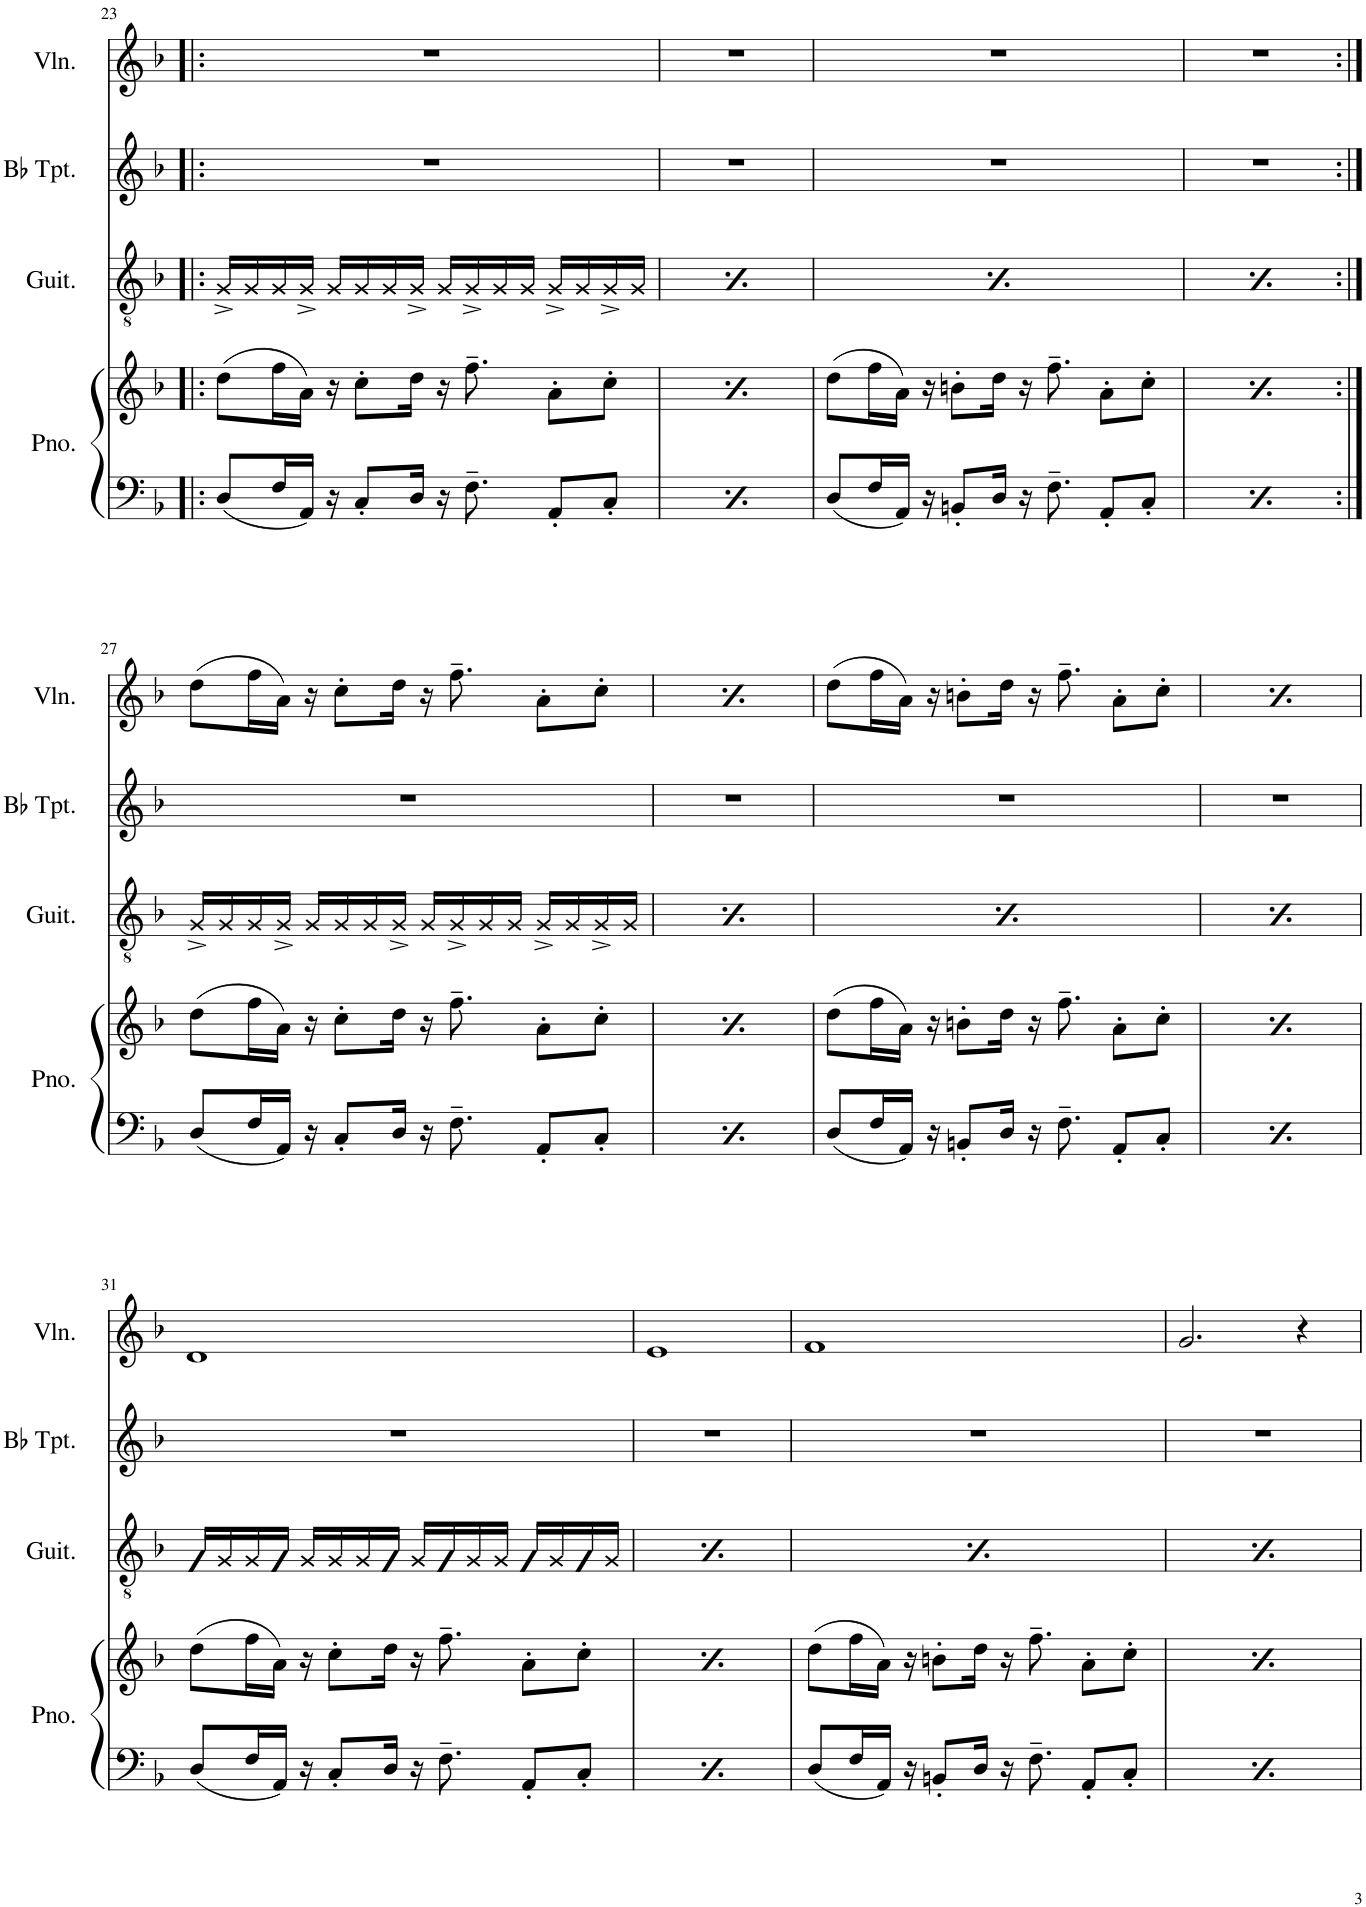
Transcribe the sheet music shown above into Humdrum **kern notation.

**kern	**kern	**kern	**kern	**kern
*part4	*part4	*part3	*part2	*part1
*staff5	*staff4	*staff3	*staff2	*staff1
*I"Piano	*	*I"Acoustic Guitar	*I"Bb Trumpet	*I"Violin
*I'Pno.	*	*I'Guit.	*I'Bb Tpt.	*I'Vln.
!!LO:PB:g=z
*clefF4	*clefG2	*clefGv2	*clefG2	*clefG2
*	*	*	*ITrd1c2	*
*k[b-]	*k[b-]	*k[b-]	*k[b-]	*k[b-]
*M4/4	*M4/4	*M4/4	*M4/4	*M4/4
=23!|:	=23!|:	=23!|:	=23!|:	=23!|:
8D/L	(8dd\L	16G^/LL	1r	1r
.	.	16G/	.	.
16F/L	16ff\L	16G/	.	.
16AA/JJ	16a\JJ)	16G^/JJ	.	.
16r	16r	16G/LL	.	.
8C'/L	8cc'\L	16G/	.	.
.	.	16G/	.	.
16D/Jk	16dd\Jk	16G^/JJ	.	.
16r	16r	16G/LL	.	.
8.F~\	8.ff~\	16G^/	.	.
.	.	16G/	.	.
.	.	16G/JJ	.	.
8AA'/L	8a'\L	16G^/LL	.	.
.	.	16G/	.	.
8C'/J	8cc'\J	16G^/	.	.
.	.	16G/JJ	.	.
=24	=24	=24	=24	=24
8D/L	(8dd\L	16G^/LL	1r	1r
.	.	16G/	.	.
16F/L	16ff\L	16G/	.	.
16AA/JJ	16a\JJ)	16G^/JJ	.	.
16r	16r	16G/LL	.	.
8C'/L	8cc'\L	16G/	.	.
.	.	16G/	.	.
16D/Jk	16dd\Jk	16G^/JJ	.	.
16r	16r	16G/LL	.	.
8.F~\	8.ff~\	16G^/	.	.
.	.	16G/	.	.
.	.	16G/JJ	.	.
8AA'/L	8a'\L	16G^/LL	.	.
.	.	16G/	.	.
8C'/J	8cc'\J	16G^/	.	.
.	.	16G/JJ	.	.
=25	=25	=25	=25	=25
8D/L	(8dd\L	16G^/LL	1r	1r
.	.	16G/	.	.
16F/L	16ff\L	16G/	.	.
16AA/JJ	16a\JJ)	16G^/JJ	.	.
16r	16r	16G/LL	.	.
8BBn'/L	8bn'\L	16G/	.	.
.	.	16G/	.	.
16D/Jk	16dd\Jk	16G^/JJ	.	.
16r	16r	16G/LL	.	.
8.F~\	8.ff~\	16G^/	.	.
.	.	16G/	.	.
.	.	16G/JJ	.	.
8AA'/L	8a'\L	16G^/LL	.	.
.	.	16G/	.	.
8C'/J	8cc'\J	16G^/	.	.
.	.	16G/JJ	.	.
=26	=26	=26	=26	=26
8D/L	(8dd\L	16G^/LL	1r	1r
.	.	16G/	.	.
16F/L	16ff\L	16G/	.	.
16AA/JJ	16a\JJ)	16G^/JJ	.	.
16r	16r	16G/LL	.	.
8BBn'/L	8bn'\L	16G/	.	.
.	.	16G/	.	.
16D/Jk	16dd\Jk	16G^/JJ	.	.
16r	16r	16G/LL	.	.
8.F~\	8.ff~\	16G^/	.	.
.	.	16G/	.	.
.	.	16G/JJ	.	.
8AA'/L	8a'\L	16G^/LL	.	.
.	.	16G/	.	.
8C'/J	8cc'\J	16G^/	.	.
.	.	16G/JJ	.	.
!!LO:LB:g=z
=27:|!	=27:|!	=27:|!	=27:|!	=27:|!
8D/L	(8dd\L	16G^/LL	1r	(8dd\L
.	.	16G/	.	.
16F/L	16ff\L	16G/	.	16ff\L
16AA/JJ	16a\JJ)	16G^/JJ	.	16a\JJ)
16r	16r	16G/LL	.	16r
8C'/L	8cc'\L	16G/	.	8cc'\L
.	.	16G/	.	.
16D/Jk	16dd\Jk	16G^/JJ	.	16dd\Jk
16r	16r	16G/LL	.	16r
8.F~\	8.ff~\	16G^/	.	8.ff~\
.	.	16G/	.	.
.	.	16G/JJ	.	.
8AA'/L	8a'\L	16G^/LL	.	8a'\L
.	.	16G/	.	.
8C'/J	8cc'\J	16G^/	.	8cc'\J
.	.	16G/JJ	.	.
=28	=28	=28	=28	=28
8D/L	(8dd\L	16G^/LL	1r	(8dd\L
.	.	16G/	.	.
16F/L	16ff\L	16G/	.	16ff\L
16AA/JJ	16a\JJ)	16G^/JJ	.	16a\JJ)
16r	16r	16G/LL	.	16r
8C'/L	8cc'\L	16G/	.	8cc'\L
.	.	16G/	.	.
16D/Jk	16dd\Jk	16G^/JJ	.	16dd\Jk
16r	16r	16G/LL	.	16r
8.F~\	8.ff~\	16G^/	.	8.ff~\
.	.	16G/	.	.
.	.	16G/JJ	.	.
8AA'/L	8a'\L	16G^/LL	.	8a'\L
.	.	16G/	.	.
8C'/J	8cc'\J	16G^/	.	8cc'\J
.	.	16G/JJ	.	.
=29	=29	=29	=29	=29
8D/L	(8dd\L	16G^/LL	1r	(8dd\L
.	.	16G/	.	.
16F/L	16ff\L	16G/	.	16ff\L
16AA/JJ	16a\JJ)	16G^/JJ	.	16a\JJ)
16r	16r	16G/LL	.	16r
8BBn'/L	8bn'\L	16G/	.	8bn'\L
.	.	16G/	.	.
16D/Jk	16dd\Jk	16G^/JJ	.	16dd\Jk
16r	16r	16G/LL	.	16r
8.F~\	8.ff~\	16G^/	.	8.ff~\
.	.	16G/	.	.
.	.	16G/JJ	.	.
8AA'/L	8a'\L	16G^/LL	.	8a'\L
.	.	16G/	.	.
8C'/J	8cc'\J	16G^/	.	8cc'\J
.	.	16G/JJ	.	.
=30	=30	=30	=30	=30
8D/L	(8dd\L	16G^/LL	1r	(8dd\L
.	.	16G/	.	.
16F/L	16ff\L	16G/	.	16ff\L
16AA/JJ	16a\JJ)	16G^/JJ	.	16a\JJ)
16r	16r	16G/LL	.	16r
8BBn'/L	8bn'\L	16G/	.	8bn'\L
.	.	16G/	.	.
16D/Jk	16dd\Jk	16G^/JJ	.	16dd\Jk
16r	16r	16G/LL	.	16r
8.F~\	8.ff~\	16G^/	.	8.ff~\
.	.	16G/	.	.
.	.	16G/JJ	.	.
8AA'/L	8a'\L	16G^/LL	.	8a'\L
.	.	16G/	.	.
8C'/J	8cc'\J	16G^/	.	8cc'\J
.	.	16G/JJ	.	.
!!LO:LB:g=z
=31	=31	=31	=31	=31
8D/L	(8dd\L	16G/LL	1r	1d
.	.	16G/	.	.
16F/L	16ff\L	16G/	.	.
16AA/JJ	16a\JJ)	16G/JJ	.	.
16r	16r	16G/LL	.	.
8C'/L	8cc'\L	16G/	.	.
.	.	16G/	.	.
16D/Jk	16dd\Jk	16G/JJ	.	.
16r	16r	16G/LL	.	.
8.F~\	8.ff~\	16G/	.	.
.	.	16G/	.	.
.	.	16G/JJ	.	.
8AA'/L	8a'\L	16G/LL	.	.
.	.	16G/	.	.
8C'/J	8cc'\J	16G/	.	.
.	.	16G/JJ	.	.
=32	=32	=32	=32	=32
8D/L	(8dd\L	16G/LL	1r	1e
.	.	16G/	.	.
16F/L	16ff\L	16G/	.	.
16AA/JJ	16a\JJ)	16G/JJ	.	.
16r	16r	16G/LL	.	.
8C'/L	8cc'\L	16G/	.	.
.	.	16G/	.	.
16D/Jk	16dd\Jk	16G/JJ	.	.
16r	16r	16G/LL	.	.
8.F~\	8.ff~\	16G/	.	.
.	.	16G/	.	.
.	.	16G/JJ	.	.
8AA'/L	8a'\L	16G/LL	.	.
.	.	16G/	.	.
8C'/J	8cc'\J	16G/	.	.
.	.	16G/JJ	.	.
=33	=33	=33	=33	=33
8D/L	(8dd\L	16G/LL	1r	1f
.	.	16G/	.	.
16F/L	16ff\L	16G/	.	.
16AA/JJ	16a\JJ)	16G/JJ	.	.
16r	16r	16G/LL	.	.
8BBn'/L	8bn'\L	16G/	.	.
.	.	16G/	.	.
16D/Jk	16dd\Jk	16G/JJ	.	.
16r	16r	16G/LL	.	.
8.F~\	8.ff~\	16G/	.	.
.	.	16G/	.	.
.	.	16G/JJ	.	.
8AA'/L	8a'\L	16G/LL	.	.
.	.	16G/	.	.
8C'/J	8cc'\J	16G/	.	.
.	.	16G/JJ	.	.
=34	=34	=34	=34	=34
8D/L	(8dd\L	16G/LL	1r	2.g/
.	.	16G/	.	.
16F/L	16ff\L	16G/	.	.
16AA/JJ	16a\JJ)	16G/JJ	.	.
16r	16r	16G/LL	.	.
8BBn'/L	8bn'\L	16G/	.	.
.	.	16G/	.	.
16D/Jk	16dd\Jk	16G/JJ	.	.
16r	16r	16G/LL	.	.
8.F~\	8.ff~\	16G/	.	.
.	.	16G/	.	.
.	.	16G/JJ	.	.
8AA'/L	8a'\L	16G/LL	.	4r
.	.	16G/	.	.
8C'/J	8cc'\J	16G/	.	.
.	.	16G/JJ	.	.
=	=	=	=	=
*-	*-	*-	*-	*-
